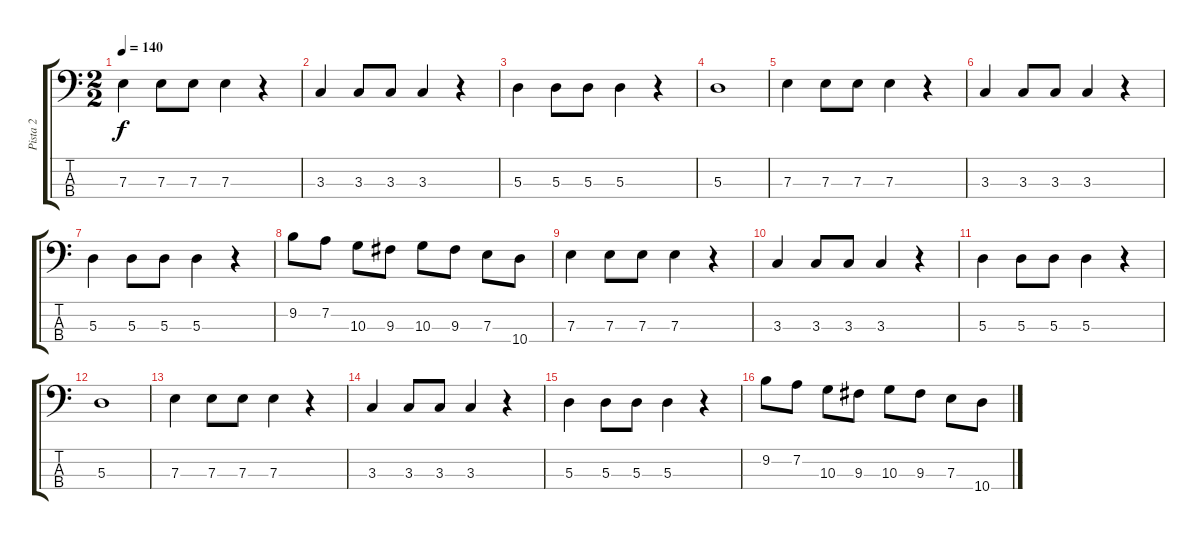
\track ("Pista 2" "Pista 2") {instrument electricbassfinger}
\staff {score tabs}
\tuning (G2 D2 A1 E1) {hide}
\ts (2 2)
\tempo 140
\clef f4
\ks c
7.3.4{dy f instrument electricbassfinger} 7.3.8 7.3.8 7.3.4 r.4 |
3.3.4 3.3.8 3.3.8 3.3.4 r.4 |
5.3.4 5.3.8 5.3.8 5.3.4 r.4 |
5.3.1 |
7.3.4 7.3.8 7.3.8 7.3.4 r.4 |
3.3.4 3.3.8 3.3.8 3.3.4 r.4 |
5.3.4 5.3.8 5.3.8 5.3.4 r.4 |
9.2.8 7.2.8 10.3.8 9.3.8 10.3.8 9.3.8 7.3.8 10.4.8 |
7.3.4 7.3.8 7.3.8 7.3.4 r.4 |
3.3.4 3.3.8 3.3.8 3.3.4 r.4 |
5.3.4 5.3.8 5.3.8 5.3.4 r.4 |
5.3.1 |
7.3.4 7.3.8 7.3.8 7.3.4 r.4 |
3.3.4 3.3.8 3.3.8 3.3.4 r.4 |
5.3.4 5.3.8 5.3.8 5.3.4 r.4 |
9.2.8 7.2.8 10.3.8 9.3.8 10.3.8 9.3.8 7.3.8 10.4.8
